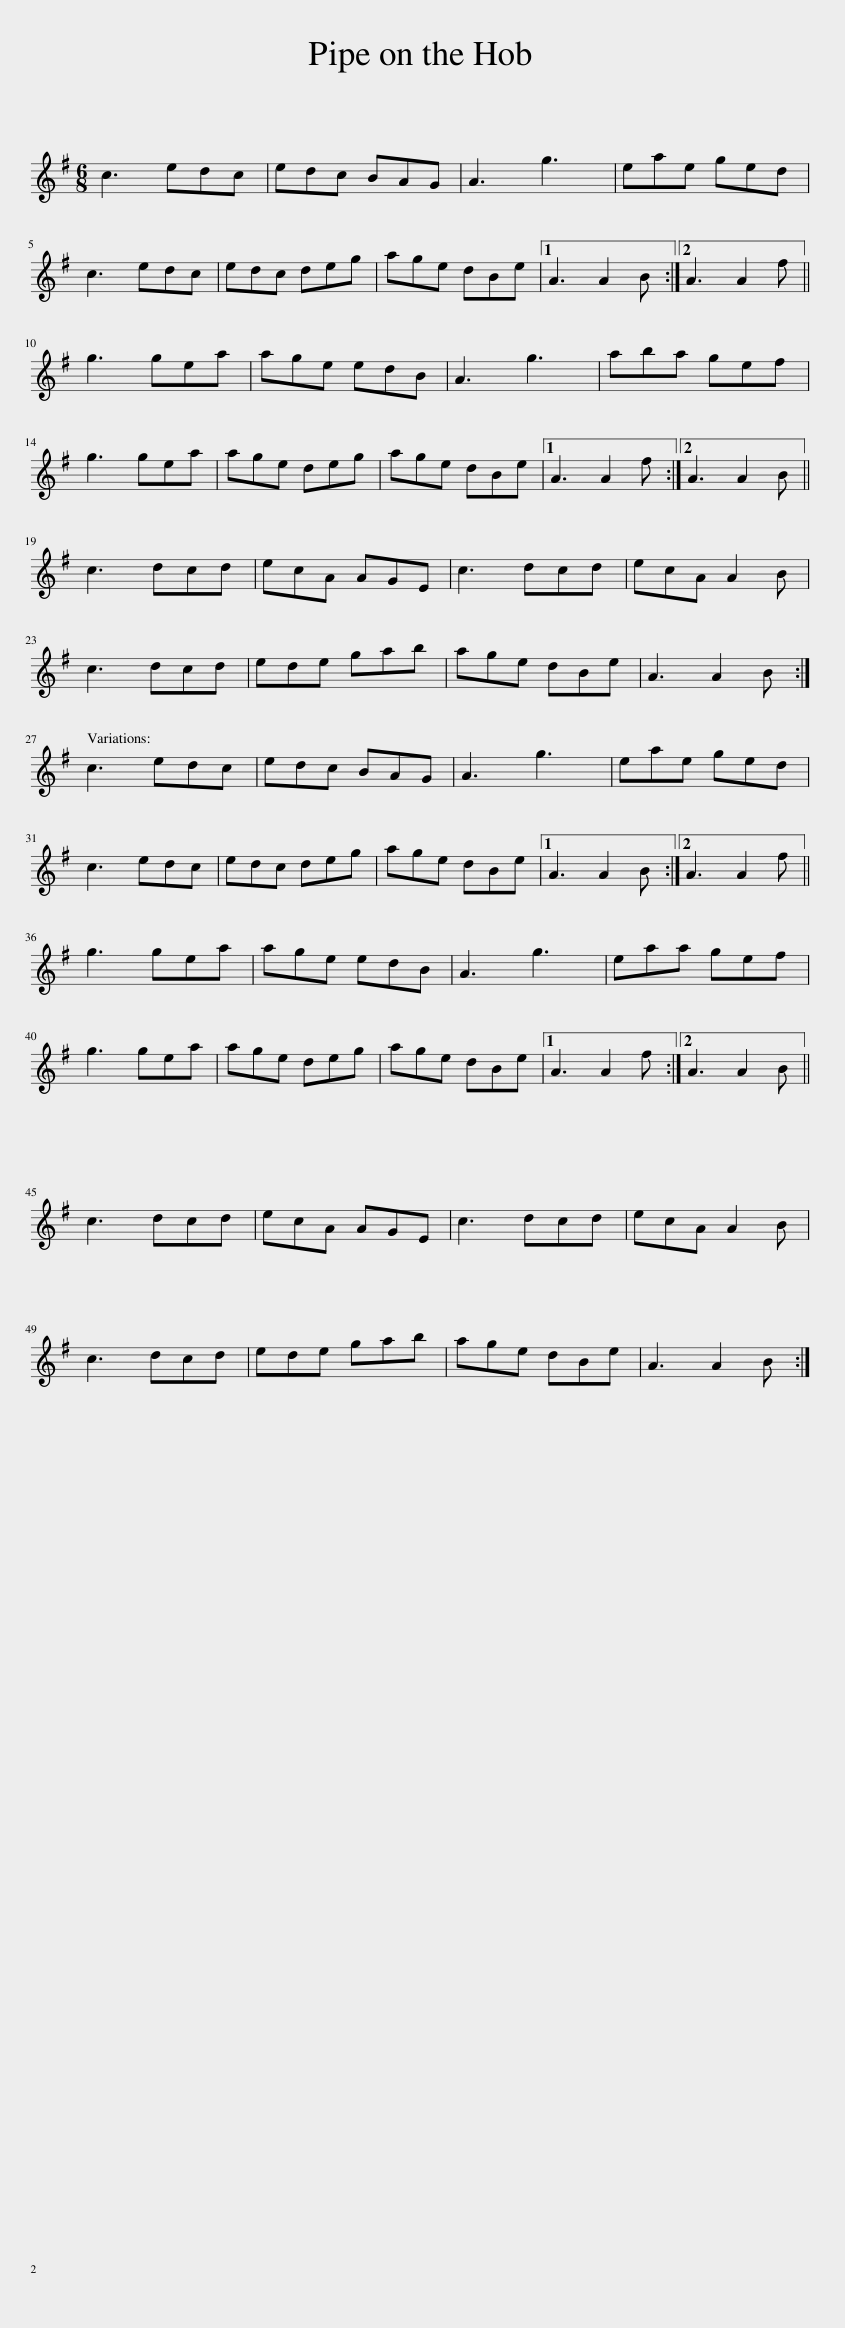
X:1
L:1/8
M:6/8
I:linebreak $
K:G
V:1 treble
V:1
 c3 edc | edc BAG | A3 g3 | eae ged |$ c3 edc | %5
 edc deg | age dBe |1 A3 A2 B :|2 A3 A2 f ||$ g3 gea | %10
 age edB | A3 g3 | aba gef |$ g3 gea | age deg | %15
 age dBe |1 A3 A2 f :|2 A3 A2 B ||$ c3 dcd | ecA AGE | %20
 c3 dcd | ecA A2 B |$ c3 dcd | ede gab | age dBe | %25
 A3 A2 B :|$ c3 edc | edc BAG | A3 g3 | eae ged |$ %30
 c3 edc | edc deg | age dBe |1 A3 A2 B :|2 A3 A2 f ||$ %35
 g3 gea | age edB | A3 g3 | eaa gef |$ g3 gea | %40
 age deg | age dBe |1 A3 A2 f :|2 A3 A2 B ||$ c3 dcd | %45
 ecA AGE | c3 dcd | ecA A2 B |$ c3 dcd | ede gab | %50
 age dBe | A3 A2 B :| %52
